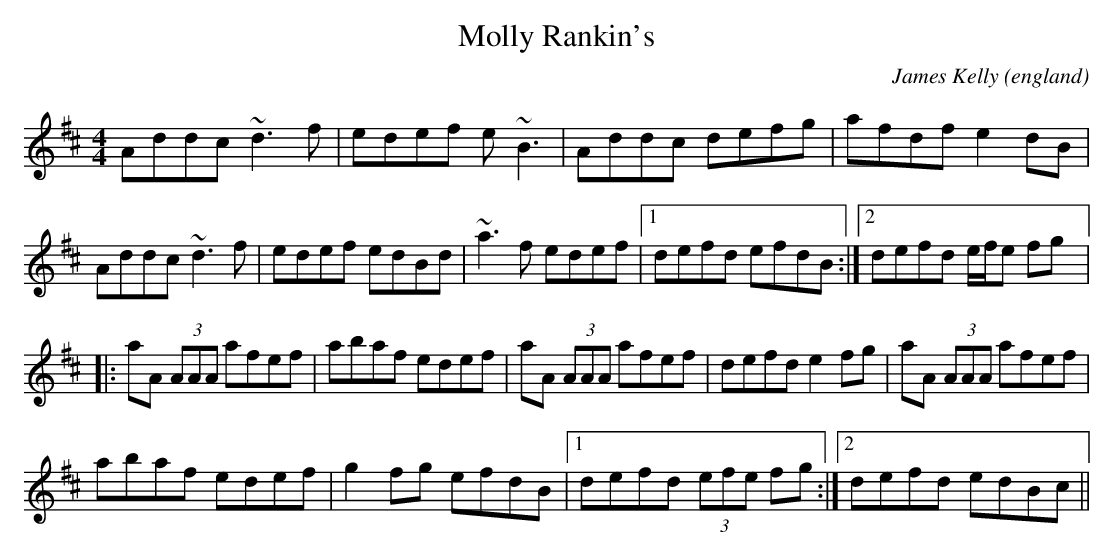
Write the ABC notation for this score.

X:1
T:Molly Rankin's
O:england
M:4/4
L:1/8
C:James Kelly
K:D
Addc ~d3f | edef e~B3 | Addc defg | afdf e2dB |
Addc ~d3f | edef edBd | ~a3f edef |1 defd efdB :|2 defd e/2f/2e fg |:
aA (3AAA afef | abaf edef | aA (3AAA afef | defd e2fg | aA (3AAA afef |
abaf edef | g2fg efdB |1 defd (3efe fg :|2 defd edBc ||
